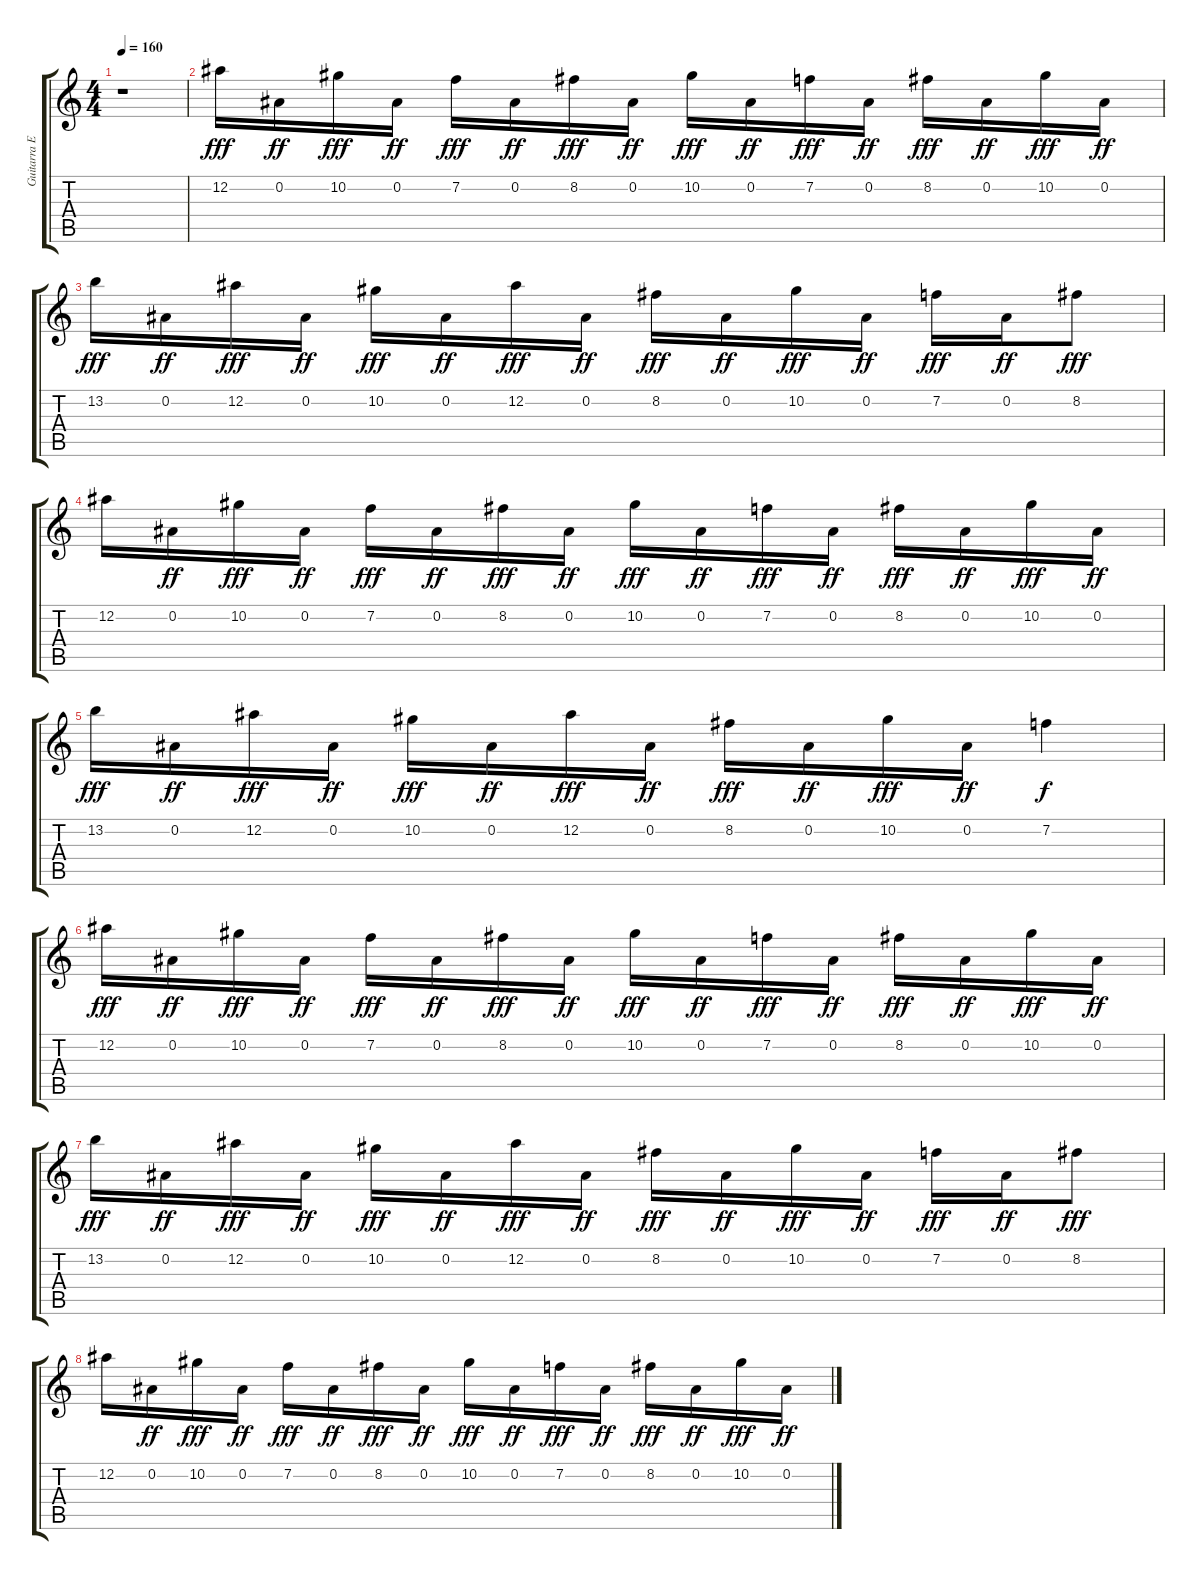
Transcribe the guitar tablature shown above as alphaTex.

\track ("Guitarra Eb solo" "Guitarra E") {instrument overdrivenguitar}
\staff {score tabs}
\tuning (Eb4 Bb3 Gb3 Db3 Ab2 Eb2) {hide}
\ts (4 4)
\tempo 160
\clef g2
\ks c
r.1{dy f} |
12.2.16{dy fff} 0.2.16{dy ff} 10.2.16{dy fff} 0.2.16{dy ff} 7.2.16{dy fff} 0.2.16{dy ff} 8.2.16{dy fff} 0.2.16{dy ff} 10.2.16{dy fff} 0.2.16{dy ff} 7.2.16{dy fff} 0.2.16{dy ff} 8.2.16{dy fff} 0.2.16{dy ff} 10.2.16{dy fff} 0.2.16{dy ff} |
13.2.16{dy fff} 0.2.16{dy ff} 12.2.16{dy fff} 0.2.16{dy ff} 10.2.16{dy fff} 0.2.16{dy ff} 12.2.16{dy fff} 0.2.16{dy ff} 8.2.16{dy fff} 0.2.16{dy ff} 10.2.16{dy fff} 0.2.16{dy ff} 7.2.16{dy fff} 0.2.16{dy ff} 8.2.8{dy fff} |
12.2.16 0.2.16{dy ff} 10.2.16{dy fff} 0.2.16{dy ff} 7.2.16{dy fff} 0.2.16{dy ff} 8.2.16{dy fff} 0.2.16{dy ff} 10.2.16{dy fff} 0.2.16{dy ff} 7.2.16{dy fff} 0.2.16{dy ff} 8.2.16{dy fff} 0.2.16{dy ff} 10.2.16{dy fff} 0.2.16{dy ff} |
13.2.16{dy fff} 0.2.16{dy ff} 12.2.16{dy fff} 0.2.16{dy ff} 10.2.16{dy fff} 0.2.16{dy ff} 12.2.16{dy fff} 0.2.16{dy ff} 8.2.16{dy fff} 0.2.16{dy ff} 10.2.16{dy fff} 0.2.16{dy ff} 7.2.4{dy f} |
12.2.16{dy fff} 0.2.16{dy ff} 10.2.16{dy fff} 0.2.16{dy ff} 7.2.16{dy fff} 0.2.16{dy ff} 8.2.16{dy fff} 0.2.16{dy ff} 10.2.16{dy fff} 0.2.16{dy ff} 7.2.16{dy fff} 0.2.16{dy ff} 8.2.16{dy fff} 0.2.16{dy ff} 10.2.16{dy fff} 0.2.16{dy ff} |
13.2.16{dy fff} 0.2.16{dy ff} 12.2.16{dy fff} 0.2.16{dy ff} 10.2.16{dy fff} 0.2.16{dy ff} 12.2.16{dy fff} 0.2.16{dy ff} 8.2.16{dy fff} 0.2.16{dy ff} 10.2.16{dy fff} 0.2.16{dy ff} 7.2.16{dy fff} 0.2.16{dy ff} 8.2.8{dy fff} |
12.2.16 0.2.16{dy ff} 10.2.16{dy fff} 0.2.16{dy ff} 7.2.16{dy fff} 0.2.16{dy ff} 8.2.16{dy fff} 0.2.16{dy ff} 10.2.16{dy fff} 0.2.16{dy ff} 7.2.16{dy fff} 0.2.16{dy ff} 8.2.16{dy fff} 0.2.16{dy ff} 10.2.16{dy fff} 0.2.16{dy ff}
